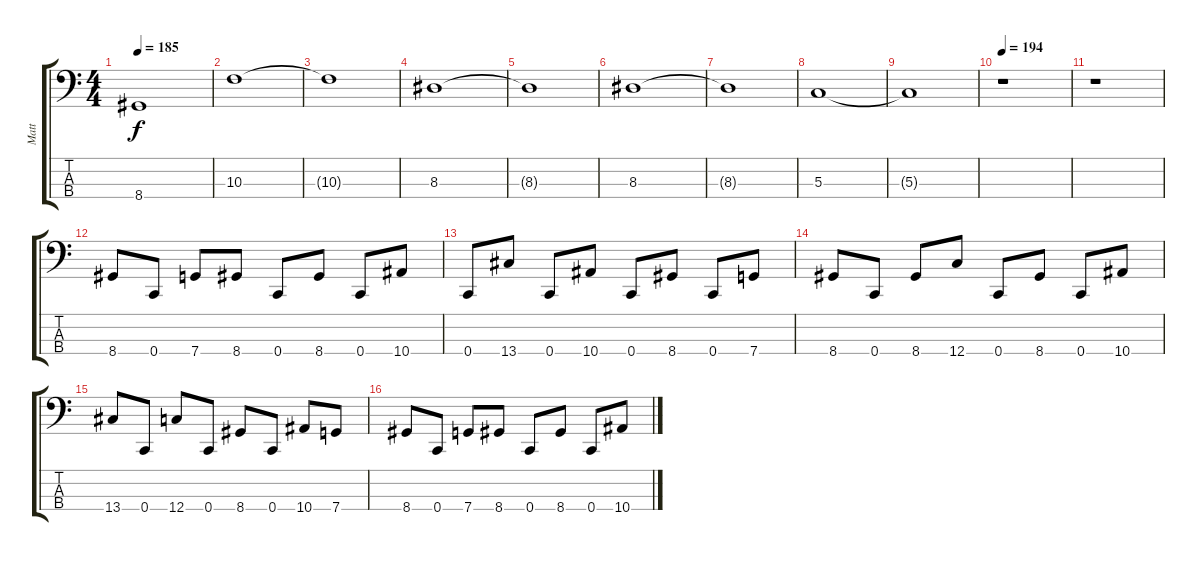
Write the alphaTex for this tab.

\track ("Matt" "Matt") {instrument electricbasspick}
\staff {score tabs}
\tuning (F2 C2 G1 C1) {hide}
\ts (4 4)
\tempo 185
\clef f4
\ks c
8.4{t}.1{dy f} |
10.3.1 |
10.3{t}.1 |
8.3.1 |
8.3{t}.1 |
8.3.1 |
8.3{t}.1 |
5.3.1 |
5.3{t}.1 |
\tempo 194
r.1 |
r.1 |
8.4.8 0.4.8 7.4.8 8.4.8 0.4.8 8.4.8 0.4.8 10.4.8 |
0.4.8 13.4.8 0.4.8 10.4.8 0.4.8 8.4.8 0.4.8 7.4.8 |
8.4.8 0.4.8 8.4.8 12.4.8 0.4.8 8.4.8 0.4.8 10.4.8 |
13.4.8 0.4.8 12.4.8 0.4.8 8.4.8 0.4.8 10.4.8 7.4.8 |
8.4.8 0.4.8 7.4.8 8.4.8 0.4.8 8.4.8 0.4.8 10.4.8
